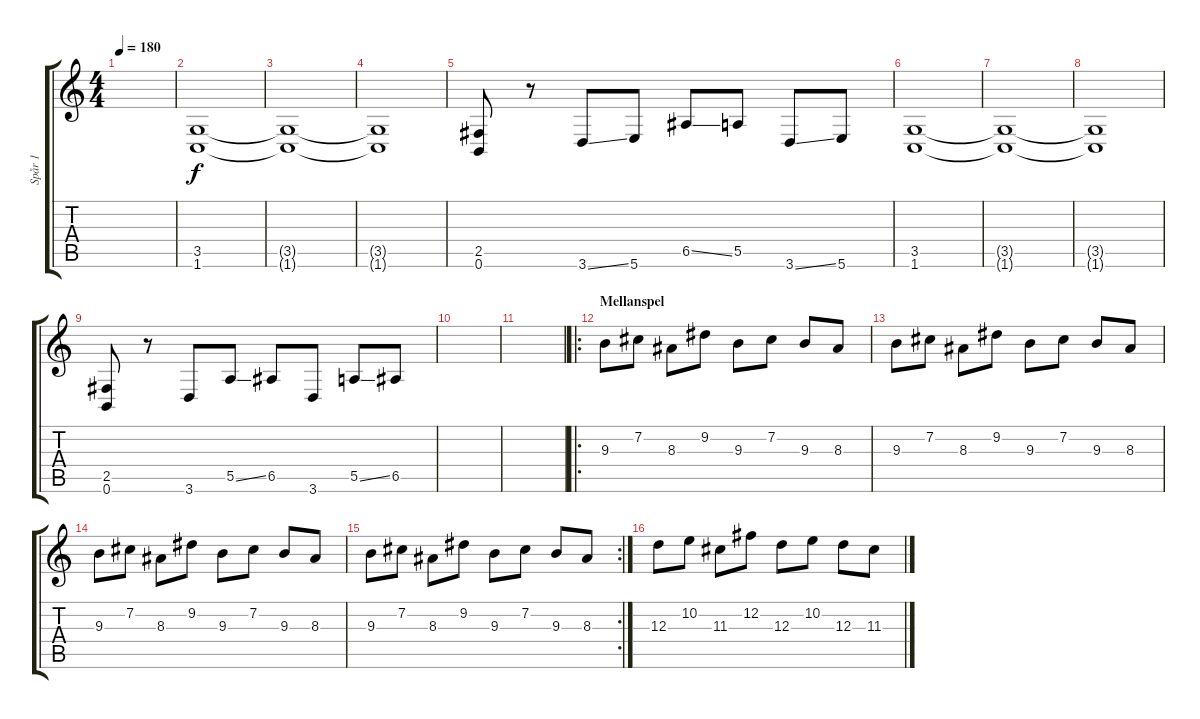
\track ("Spår 1" "Spår 1") {instrument overdrivenguitar}
\staff {score tabs}
\tuning (B3 Gb3 D3 A2 E2 B1) {hide}
\ts (4 4)
\tempo 180
\clef g2
\ks c
|
(3.5 1.6).1 |
(3.5{t} 1.6{t}).1 |
(3.5{t} 1.6{t}).1 |
(2.5 0.6).8 r.8 3.6{ss}.8 5.6.8 6.5{ss}.8 5.5.8 3.6{ss}.8 5.6.8 |
(3.5 1.6).1 |
(3.5{t} 1.6{t}).1 |
(3.5{t} 1.6{t}).1 |
(2.5 0.6).8 r.8 3.6.8 5.5{ss}.8 6.5.8 3.6.8 5.5{ss}.8 6.5.8 |
|
|
\ro
\section ("" "Mellanspel")
9.3.8 7.2.8 8.3.8 9.2.8 9.3.8 7.2.8 9.3.8 8.3.8 |
9.3.8 7.2.8 8.3.8 9.2.8 9.3.8 7.2.8 9.3.8 8.3.8 |
9.3.8 7.2.8 8.3.8 9.2.8 9.3.8 7.2.8 9.3.8 8.3.8 |
\rc 2
9.3.8 7.2.8 8.3.8 9.2.8 9.3.8 7.2.8 9.3.8 8.3.8 |
12.3.8 10.2.8 11.3.8 12.2.8 12.3.8 10.2.8 12.3.8 11.3.8
